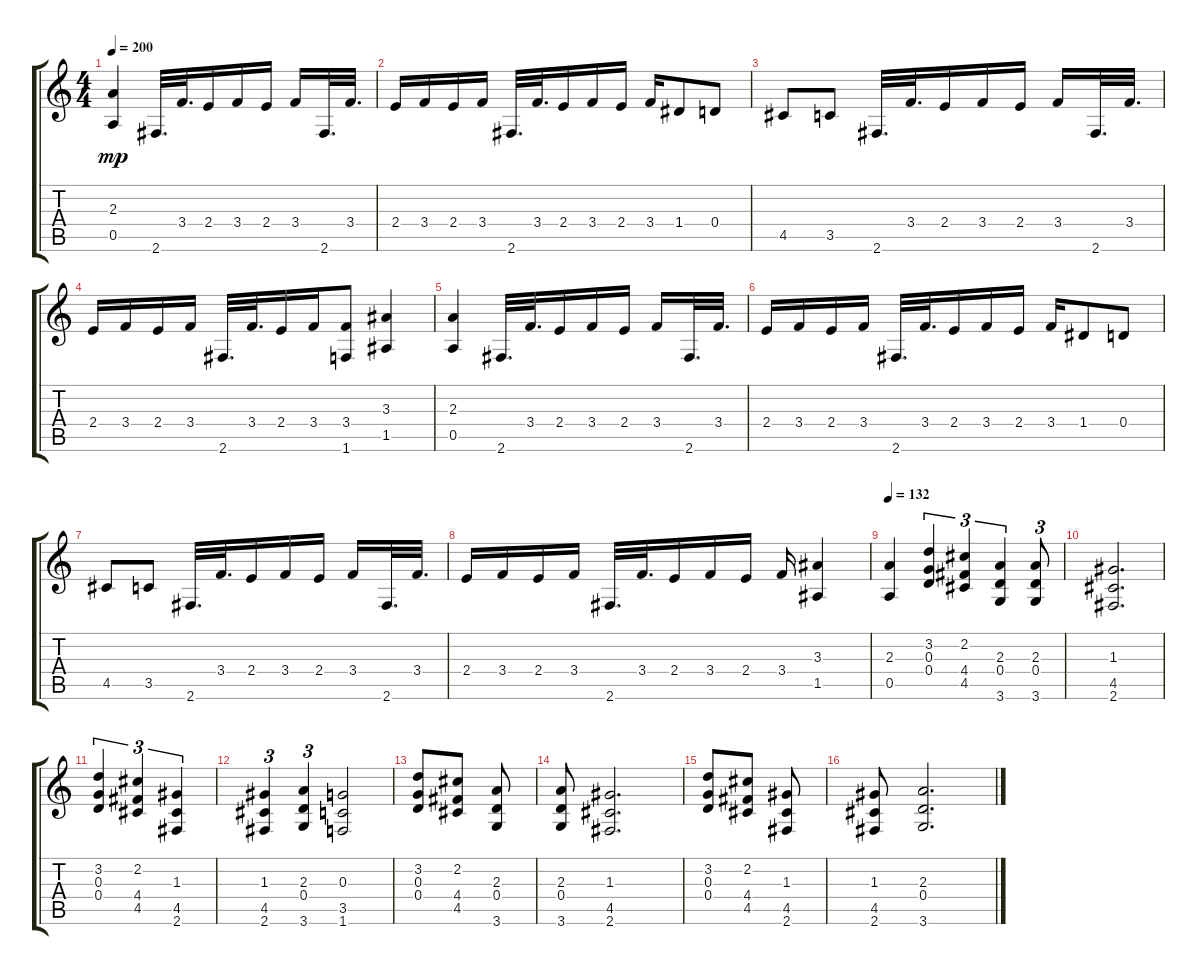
\track "" {instrument distortionguitar}
\staff {score tabs}
\tuning (E4 B3 G3 D3 A2 E2) {hide}
\ts (4 4)
\tempo 200
\clef g2
\ks c
(2.3 0.5).4{dy mp} 2.6.32{d} 3.4.32{d} 2.4.16 3.4.16 2.4.16 3.4.16 2.6.32{d} 3.4.32{d} |
2.4.16 3.4.16 2.4.16 3.4.16 2.6.32{d} 3.4.32{d} 2.4.16 3.4.16 2.4.16 3.4.16 1.4.8 0.4.8 |
4.5.8 3.5.8 2.6.32{d} 3.4.32{d} 2.4.16 3.4.16 2.4.16 3.4.16 2.6.32{d} 3.4.32{d} |
2.4.16 3.4.16 2.4.16 3.4.16 2.6.32{d} 3.4.32{d} 2.4.16 3.4.16 (3.4 1.6).8 (3.3 1.5).4 |
(2.3 0.5).4 2.6.32{d} 3.4.32{d} 2.4.16 3.4.16 2.4.16 3.4.16 2.6.32{d} 3.4.32{d} |
2.4.16 3.4.16 2.4.16 3.4.16 2.6.32{d} 3.4.32{d} 2.4.16 3.4.16 2.4.16 3.4.16 1.4.8 0.4.8 |
4.5.8 3.5.8 2.6.32{d} 3.4.32{d} 2.4.16 3.4.16 2.4.16 3.4.16 2.6.32{d} 3.4.32{d} |
2.4.16 3.4.16 2.4.16 3.4.16 2.6.32{d} 3.4.32{d} 2.4.16 3.4.16 2.4.16 3.4.16 (3.3 1.5).4 |
\tempo 132
(2.3 0.5).4 (3.2 0.3 0.4).4{tu (3 2)} (2.2 4.4 4.5).4{tu (3 2)} (2.3 0.4 3.6).4{tu (3 2)} (2.3 0.4 3.6).8{tu (3 2)} |
(1.3 4.5 2.6).2{d} |
(3.2 0.3 0.4).4{tu (3 2)} (2.2 4.4 4.5).4{tu (3 2)} (1.3 4.5 2.6).4{tu (3 2)} |
(1.3 4.5 2.6).4{tu (3 2)} (2.3 0.4 3.6).4{tu (3 2)} (0.3 3.5 1.6).2 |
(3.2 0.3 0.4).8 (2.2 4.4 4.5).8 (2.3 0.4 3.6).8 |
(2.3 0.4 3.6).8 (1.3 4.5 2.6).2{d} |
(3.2 0.3 0.4).8 (2.2 4.4 4.5).8 (1.3 4.5 2.6).8 |
(1.3 4.5 2.6).8 (2.3 0.4 3.6).2{d}
